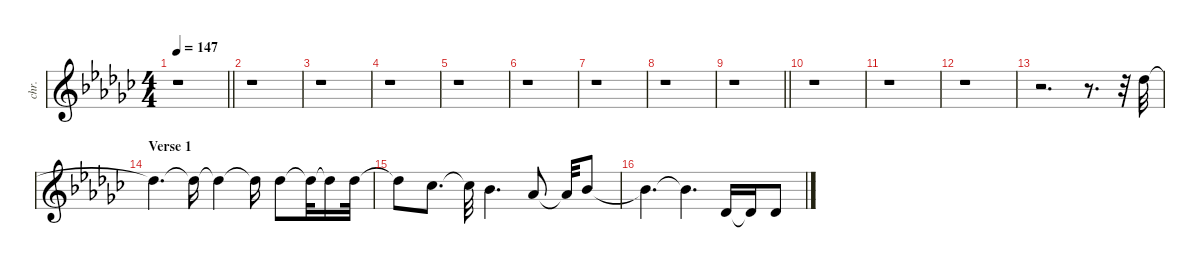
\defaultSystemsLayout 4
\hideDynamics
\bracketExtendMode nobrackets
\otherSystemsTrackNameOrientation horizontal
\track ("Vocals" "chr.") {instrument voiceoohs}
\staff {score}
\tuning (Eb4 Bb3 Gb3 Db3 Ab2 Eb2)
\ts (4 4)
\tempo 147
\clef g2
\barLineRight lightlight
\ks ebminor
r.1{dy ff beam Down} |
r.1{beam Down} |
r.1{beam Down} |
r.1{beam Down} |
r.1{beam Down} |
r.1{beam Down} |
r.1{beam Down} |
r.1{beam Down} |
\barLineRight lightlight
r.1{beam Down} |
r.1{beam Down} |
r.1{beam Down} |
r.1{beam Down} |
r.2{d beam Down} r.8{d beam Down} r.32{beam Down} 10.1{acc b}.32{beam Down} |
\section ("" "Verse 1")
10.1{t acc b}.4{d dy f beam Down} 10.1{t acc b}.16{beam Down} 10.1{t acc b}.4{beam Down} 10.1{t acc b}.16{beam Down} 10.1{acc b}.8{dy mp beam Down} 10.1{t acc b}.32{dy f beam Down} 10.1{t acc b}.16{beam Down} 10.1{acc b}.32{beam Down} |
10.1{t acc b}.8{beam Down} 8.1{acc b}.8{d beam Down} 8.1{t acc b}.32{beam Down} 7.1{acc b}.4{d beam Down} 5.1{acc b}.8{dy mp beam Up} 5.1{t acc b}.32{dy f beam Up} 7.1{acc b}.8{beam Up} |
7.1{t acc b}.4{d beam Down} 7.1{t acc b}.4{d beam Down} 7.3{acc b}.16{beam Up} 7.3{t acc b}.16{beam Up} 7.3{acc b}.8{beam Up}
